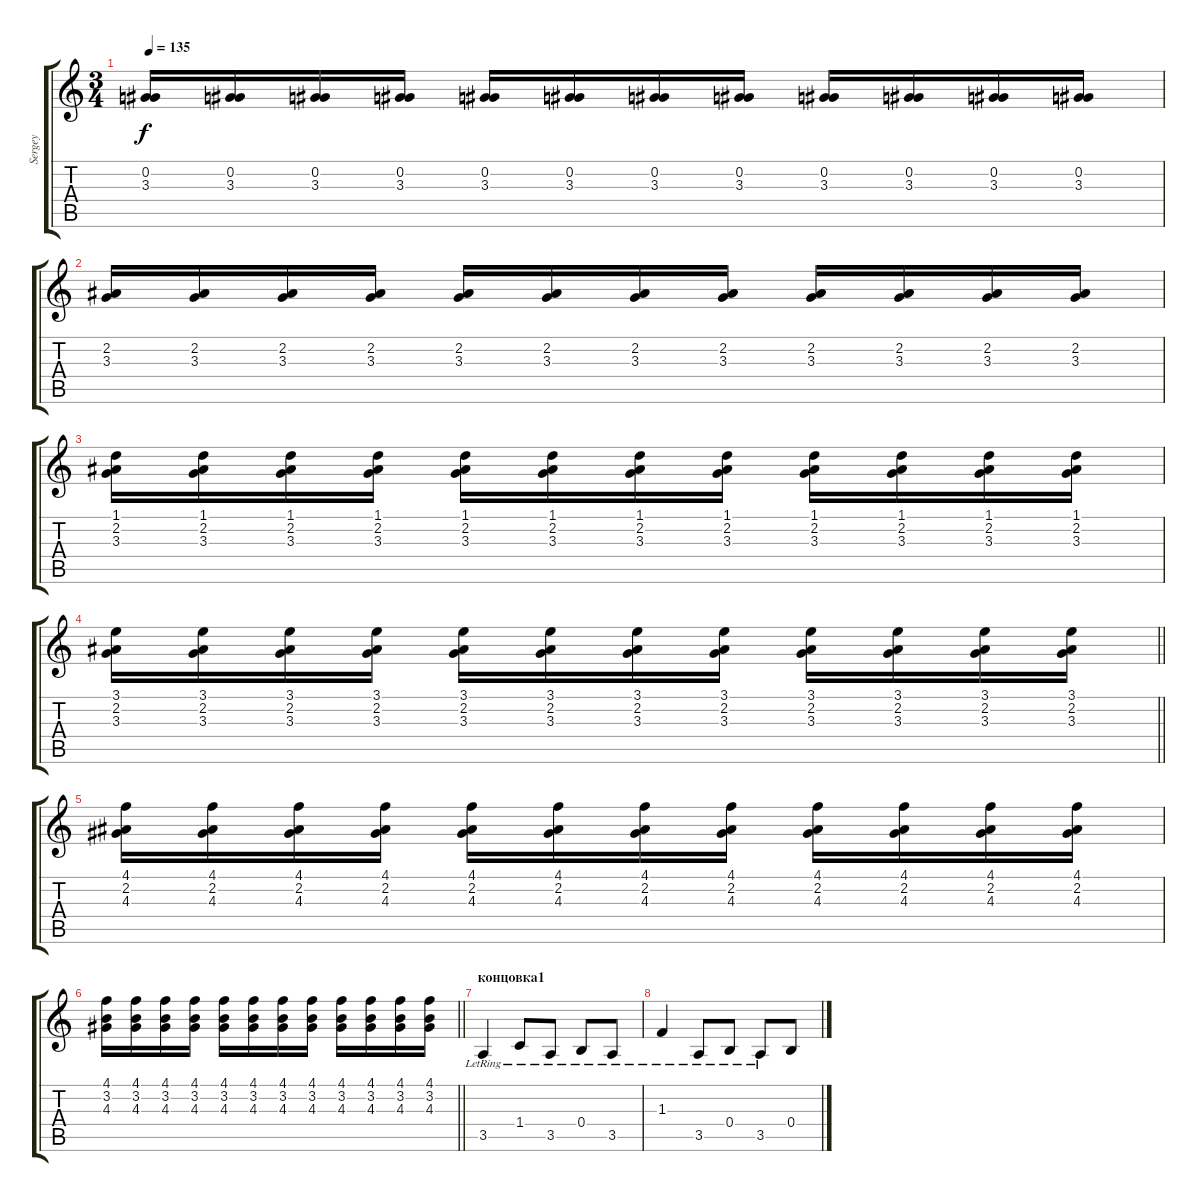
\track ("Sergey" "Sergey") {instrument distortionguitar}
\staff {score tabs}
\tuning (Db4 Ab3 E3 B2 Gb2 Db2) {hide}
\ts (3 4)
\tempo 135
\clef g2
\ks c
(0.2 3.3).16{dy f} (0.2 3.3).16 (0.2 3.3).16 (0.2 3.3).16 (0.2 3.3).16 (0.2 3.3).16 (0.2 3.3).16 (0.2 3.3).16 (0.2 3.3).16 (0.2 3.3).16 (0.2 3.3).16 (0.2 3.3).16 |
(2.2 3.3).16 (2.2 3.3).16 (2.2 3.3).16 (2.2 3.3).16 (2.2 3.3).16 (2.2 3.3).16 (2.2 3.3).16 (2.2 3.3).16 (2.2 3.3).16 (2.2 3.3).16 (2.2 3.3).16 (2.2 3.3).16 |
(1.1 2.2 3.3).16 (1.1 2.2 3.3).16 (1.1 2.2 3.3).16 (1.1 2.2 3.3).16 (1.1 2.2 3.3).16 (1.1 2.2 3.3).16 (1.1 2.2 3.3).16 (1.1 2.2 3.3).16 (1.1 2.2 3.3).16 (1.1 2.2 3.3).16 (1.1 2.2 3.3).16 (1.1 2.2 3.3).16 |
\barLineRight lightlight
(3.1 2.2 3.3).16 (3.1 2.2 3.3).16 (3.1 2.2 3.3).16 (3.1 2.2 3.3).16 (3.1 2.2 3.3).16 (3.1 2.2 3.3).16 (3.1 2.2 3.3).16 (3.1 2.2 3.3).16 (3.1 2.2 3.3).16 (3.1 2.2 3.3).16 (3.1 2.2 3.3).16 (3.1 2.2 3.3).16 |
(4.1 2.2 4.3).16 (4.1 2.2 4.3).16 (4.1 2.2 4.3).16 (4.1 2.2 4.3).16 (4.1 2.2 4.3).16 (4.1 2.2 4.3).16 (4.1 2.2 4.3).16 (4.1 2.2 4.3).16 (4.1 2.2 4.3).16 (4.1 2.2 4.3).16 (4.1 2.2 4.3).16 (4.1 2.2 4.3).16 |
\barLineRight lightlight
(4.1 3.2 4.3).16 (4.1 3.2 4.3).16 (4.1 3.2 4.3).16 (4.1 3.2 4.3).16 (4.1 3.2 4.3).16 (4.1 3.2 4.3).16 (4.1 3.2 4.3).16 (4.1 3.2 4.3).16 (4.1 3.2 4.3).16 (4.1 3.2 4.3).16 (4.1 3.2 4.3).16 (4.1 3.2 4.3).16 |
\section ("" "концовка1")
3.5{lr}.4{volume 14} 1.4{lr}.8 3.5{lr}.8 0.4{lr}.8 3.5{lr}.8 |
1.3{lr}.4 3.5{lr}.8 0.4{lr}.8 3.5{lr}.8 0.4.8
